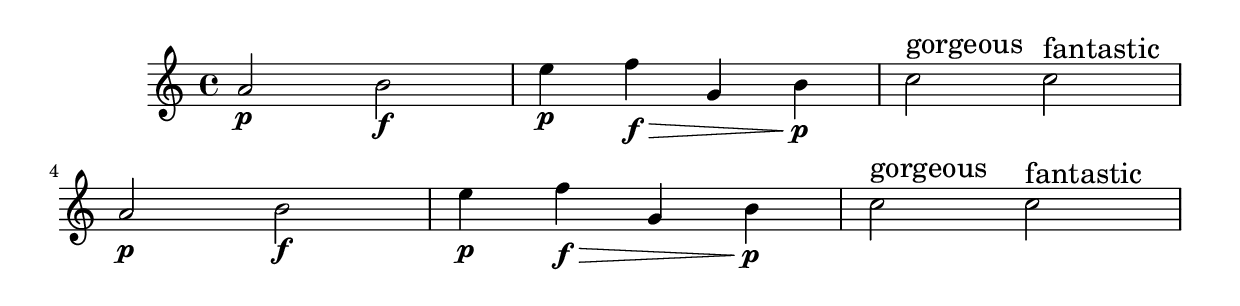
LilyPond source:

%% DO NOT EDIT this file manually; it is automatically
%% generated from LSR http://lsr.dsi.unimi.it
%% Make any changes in LSR itself, or in Documentation/snippets/new/ ,
%% and then run scripts/auxiliar/makelsr.py
%%
%% This file is in the public domain.
\version "2.17.15"

\header {
  lsrtags = "spacing, tweaks-and-overrides, workaround"

  texidoc = "
By setting the @code{'Y-extent} property to a suitable value, all
@code{DynamicLineSpanner} objects (hairpins and dynamic texts) can be
aligned to a common reference point, regardless of their actual extent.
This way, every element will be vertically aligned, thus producing a
more pleasing output.

The same idea, together with \\textLengthOn, is used to align the text
scripts along their baseline.

"
  doctitle = "Vertically aligned dynamics and textscripts"
} % begin verbatim

music = \relative c' {
  a'2\p b\f
  e4\p f\f\> g, b\p
  c2^\markup { \huge gorgeous } c^\markup { \huge fantastic }
}

{
  \music
  \break
  \override DynamicLineSpanner.staff-padding = #2.0
  \override DynamicLineSpanner.Y-extent = #'(-1.5 . 1.5)
  \textLengthOn
  \override TextScript.Y-extent = #'(-1.5 . 1.5)
  \music
}
